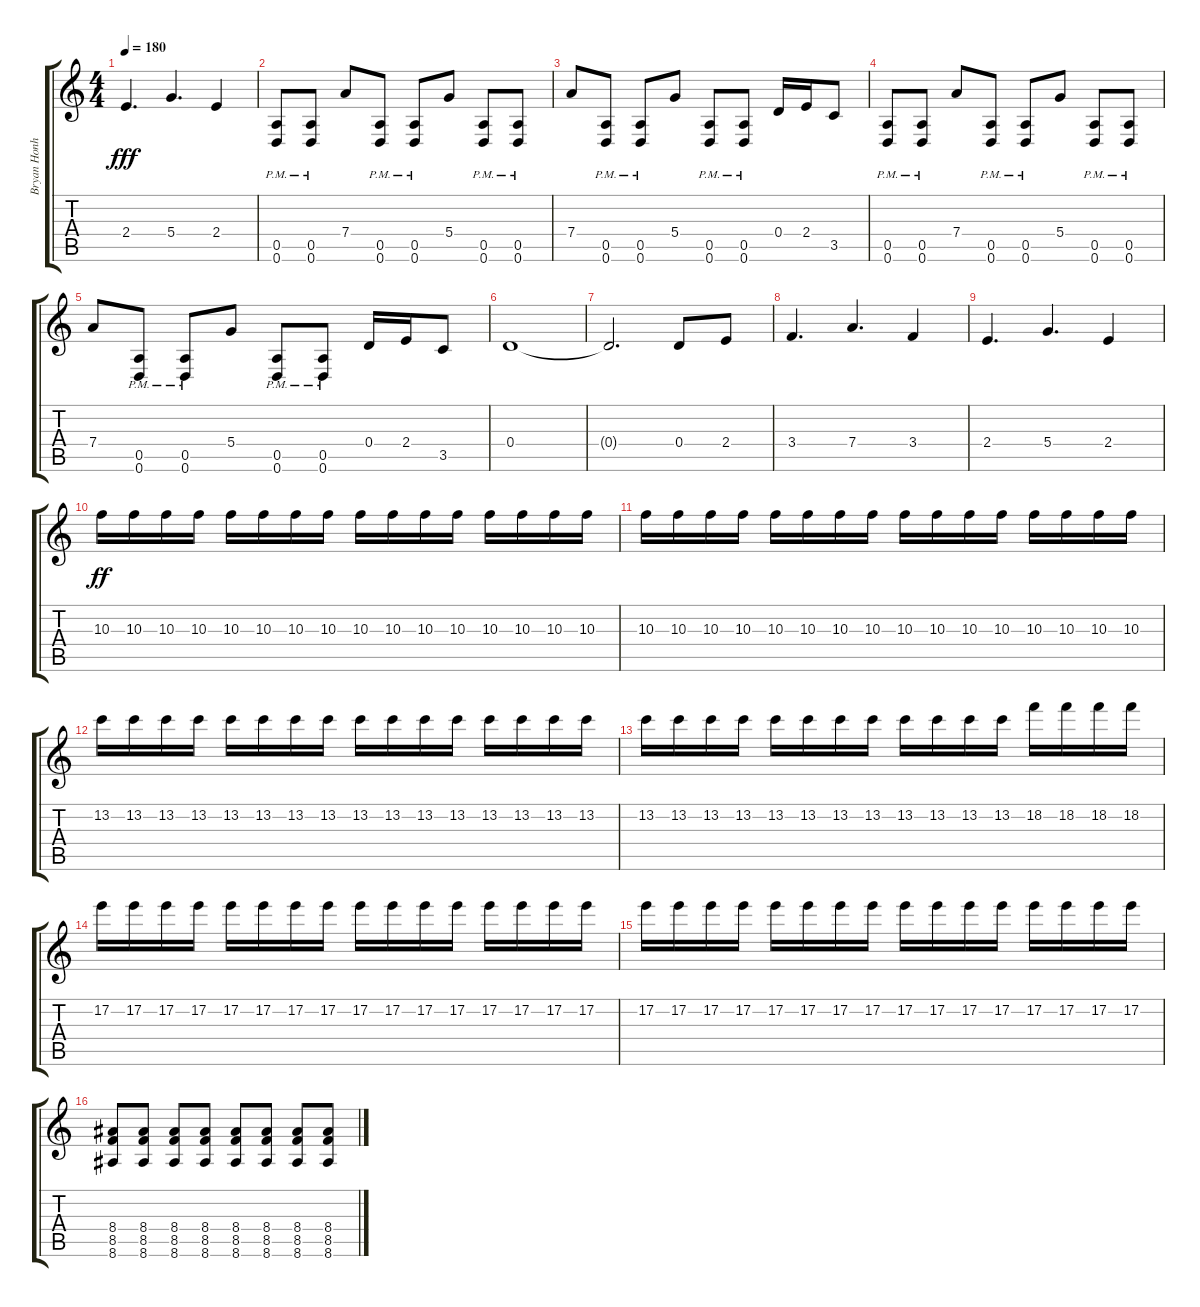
\track ("Bryan Honhart" "Bryan Honh") {instrument overdrivenguitar}
\staff {score tabs}
\tuning (E4 B3 G3 D3 A2 D2) {hide}
\ts (4 4)
\tempo 180
\clef g2
\ks c
2.4.4{d dy fff} 5.4.4{d} 2.4.4 |
(0.5{pm} 0.6{pm}).8 (0.5{pm} 0.6{pm}).8 7.4.8 (0.5{pm} 0.6{pm}).8 (0.5{pm} 0.6{pm}).8 5.4.8 (0.5{pm} 0.6{pm}).8 (0.5{pm} 0.6{pm}).8 |
7.4.8 (0.5{pm} 0.6{pm}).8 (0.5{pm} 0.6{pm}).8 5.4.8 (0.5{pm} 0.6{pm}).8 (0.5{pm} 0.6{pm}).8 0.4.16 2.4.16 3.5.8 |
(0.5{pm} 0.6{pm}).8 (0.5{pm} 0.6{pm}).8 7.4.8 (0.5{pm} 0.6{pm}).8 (0.5{pm} 0.6{pm}).8 5.4.8 (0.5{pm} 0.6{pm}).8 (0.5{pm} 0.6{pm}).8 |
7.4.8 (0.5{pm} 0.6{pm}).8 (0.5{pm} 0.6{pm}).8 5.4.8 (0.5{pm} 0.6{pm}).8 (0.5{pm} 0.6{pm}).8 0.4.16 2.4.16 3.5.8 |
0.4.1 |
0.4{t}.2{d} 0.4.8 2.4.8 |
3.4.4{d} 7.4.4{d} 3.4.4 |
2.4.4{d} 5.4.4{d} 2.4.4 |
10.3.16{dy ff balance 3 instrument distortionguitar} 10.3.16 10.3.16 10.3.16 10.3.16 10.3.16 10.3.16 10.3.16 10.3.16 10.3.16 10.3.16 10.3.16 10.3.16 10.3.16 10.3.16 10.3.16 |
10.3.16 10.3.16 10.3.16 10.3.16 10.3.16 10.3.16 10.3.16 10.3.16 10.3.16 10.3.16 10.3.16 10.3.16 10.3.16 10.3.16 10.3.16 10.3.16 |
13.2.16 13.2.16 13.2.16 13.2.16 13.2.16 13.2.16 13.2.16 13.2.16 13.2.16 13.2.16 13.2.16 13.2.16 13.2.16 13.2.16 13.2.16 13.2.16 |
13.2.16 13.2.16 13.2.16 13.2.16 13.2.16 13.2.16 13.2.16 13.2.16 13.2.16 13.2.16 13.2.16 13.2.16 18.2.16 18.2.16 18.2.16 18.2.16 |
17.2.16 17.2.16 17.2.16 17.2.16 17.2.16 17.2.16 17.2.16 17.2.16 17.2.16 17.2.16 17.2.16 17.2.16 17.2.16 17.2.16 17.2.16 17.2.16 |
17.2.16 17.2.16 17.2.16 17.2.16 17.2.16 17.2.16 17.2.16 17.2.16 17.2.16 17.2.16 17.2.16 17.2.16 17.2.16 17.2.16 17.2.16 17.2.16 |
(8.4 8.5 8.6).8 (8.4 8.5 8.6).8 (8.4 8.5 8.6).8 (8.4 8.5 8.6).8 (8.4 8.5 8.6).8 (8.4 8.5 8.6).8 (8.4 8.5 8.6).8 (8.4 8.5 8.6).8
